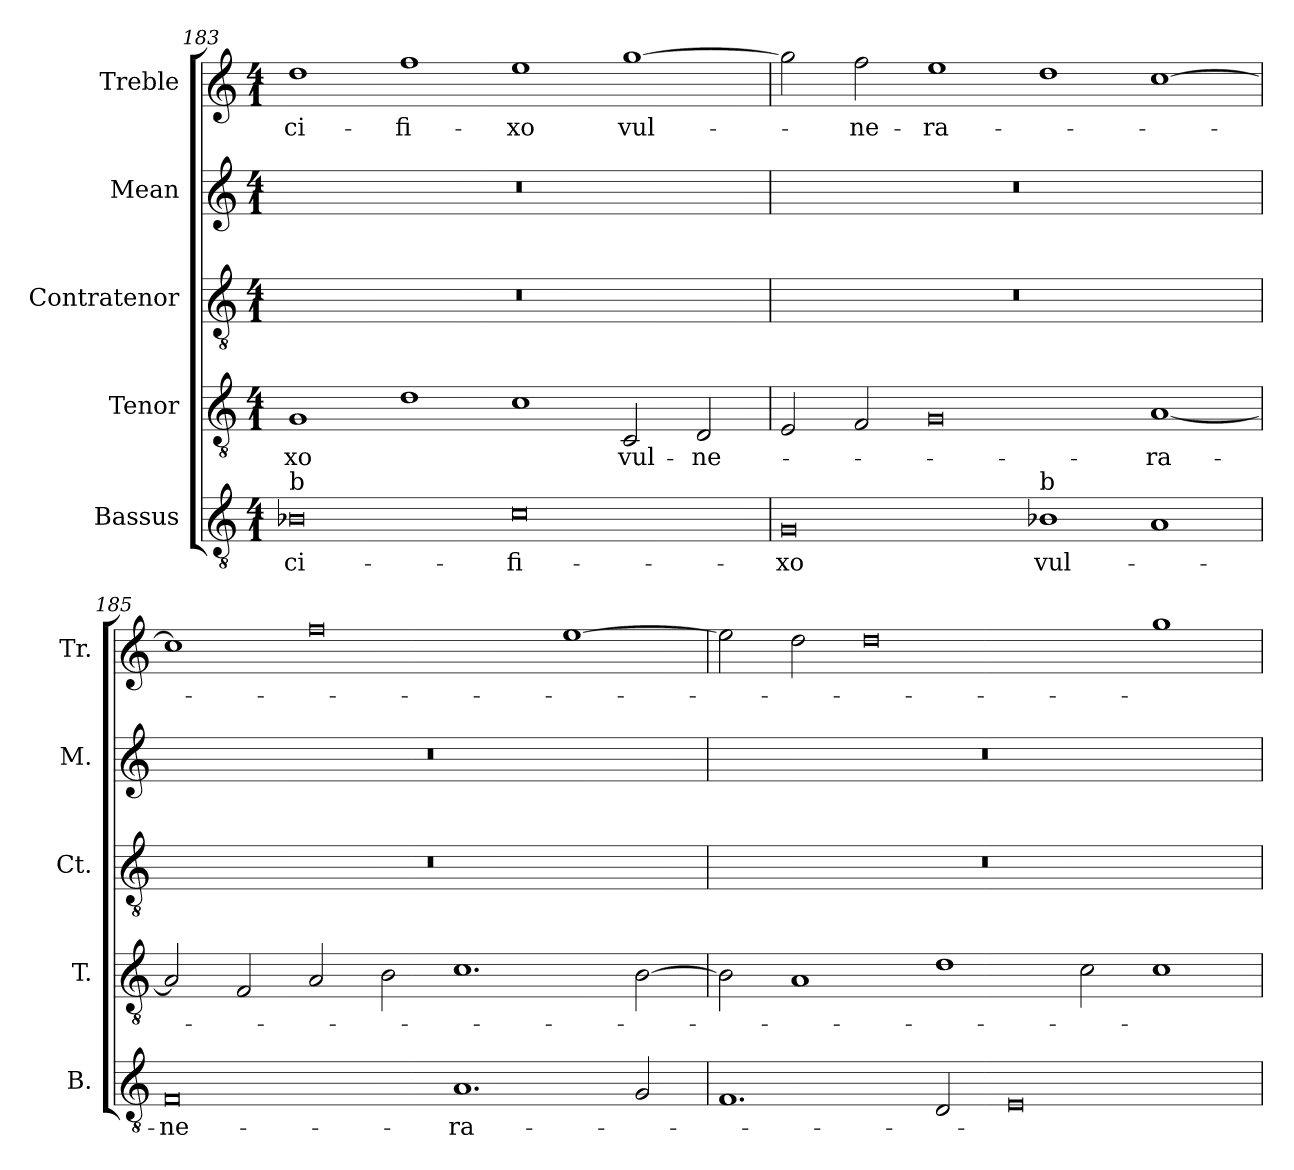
**kern	**text	**kern	**text	**kern	**kern	**kern	**text
*part5	*part5	*part4	*part4	*part3	*part2	*part1	*part1
*staff5	*staff5	*staff4	*staff4	*staff3	*staff2	*staff1	*staff1
*I"Bassus	*	*I"Tenor	*	*I"Contratenor	*I"Mean	*I"Treble	*
*I'B.	*	*I'T.	*	*I'Ct.	*I'M.	*I'Tr.	*
*clefGv2	*	*clefGv2	*	*clefGv2	*clefG2	*clefG2	*
*ITrd7c12	*	*ITrd7c12	*	*ITrd7c12	*	*	*
*k[]	*	*k[]	*	*k[]	*k[]	*k[]	*
*	*	*	*	*	*C:	*C:	*
*M4/1	*	*M4/1	*	*M4/1	*M4/1	*M4/1	*
=183	=183	=183	=183	=183	=183	=183	=183
!	!LO:LY:b:color=#000000	!	!	!	!	!	!
!	!	!	!LO:LY:b:color=#000000	!LO:N:vis=1	!LO:N:vis=1	!	!
!LO:TX:a:t=b	!	!	!	!	!	!	!
!	!	!	!	!	!	!	!LO:LY:b:color=#000000
0BB-i	-ci-	1GGi	-xo	00r	00r	1ddi	-ci-
!	!	!	!	!	!	!	!LO:LY:b:color=#000000
.	.	1Di	.	.	.	1ffi	-fi-
!	!LO:LY:b:color=#000000	!	!	!	!	!	!
!	!	!	!	!	!	!	!LO:LY:b:color=#000000
0Ci	-fi-	1Ci	.	.	.	1eei	-xo
!	!	!	!LO:LY:b:color=#000000	!	!	!	!
!	!	!	!	!	!	!	!LO:LY:b:color=#000000
.	.	2CCi/	vul-	.	.	[>1ggi	vul-
!	!	!	!LO:LY:b:color=#000000	!	!	!	!
.	.	2DDi/	-ne-	.	.	.	.
=184`	=184`	=184`	=184`	=184`	=184`	=184`	=184`
!	!LO:LY:b:color=#000000	!	!	!LO:N:vis=1	!LO:N:vis=1	!	!
0GGi	-xo	2EEi/	.	00r	00r	2ggi\]	.
!	!	!	!	!	!	!	!LO:LY:b:color=#000000
.	.	2FFi/	.	.	.	2ffi\	-ne-
!	!	!	!	!	!	!	!LO:LY:b:color=#000000
.	.	0GGi	.	.	.	1eei	-ra-
!LO:TX:a:t=b	!	!	!	!	!	!	!
!	!LO:LY:b:color=#000000	!	!	!	!	!	!
1BB-i	vul-	.	.	.	.	1ddi	.
!	!	!	!LO:LY:b:color=#000000	!	!	!	!
1AAi	.	[<1AAi	-ra-	.	.	[>1cci	.
!!LO:LB:g=z
=185`	=185`	=185`	=185`	=185`	=185`	=185`	=185`
!	!LO:LY:b:color=#000000	!	!	!LO:N:vis=1	!LO:N:vis=1	!	!
0FFi	-ne-	2AAi/]	.	00r	00r	1cci]	.
.	.	2FFi/	.	.	.	.	.
.	.	2AAi/	.	.	.	0ffi	.
.	.	2BBi\	.	.	.	.	.
!	!LO:LY:b:color=#000000	!	!	!	!	!	!
1.AAi	-ra-	1.Ci	.	.	.	.	.
.	.	.	.	.	.	[>1eei	.
2GGi/	.	[>2BBi\	.	.	.	.	.
=186`	=186`	=186`	=186`	=186`	=186`	=186`	=186`
!	!	!	!	!LO:N:vis=1	!LO:N:vis=1	!	!
1.FFi	.	2BBi\]	.	00r	00r	2eei\]	.
.	.	1AAi	.	.	.	2ddi\	.
.	.	.	.	.	.	0ddi	.
2DDi/	.	1Di	.	.	.	.	.
0EEi	.	.	.	.	.	.	.
.	.	2Ci\	.	.	.	.	.
.	.	1Ci	.	.	.	1ggi	.
=`	=`	=`	=`	=`	=`	=`	=`
*-	*-	*-	*-	*-	*-	*-	*-
